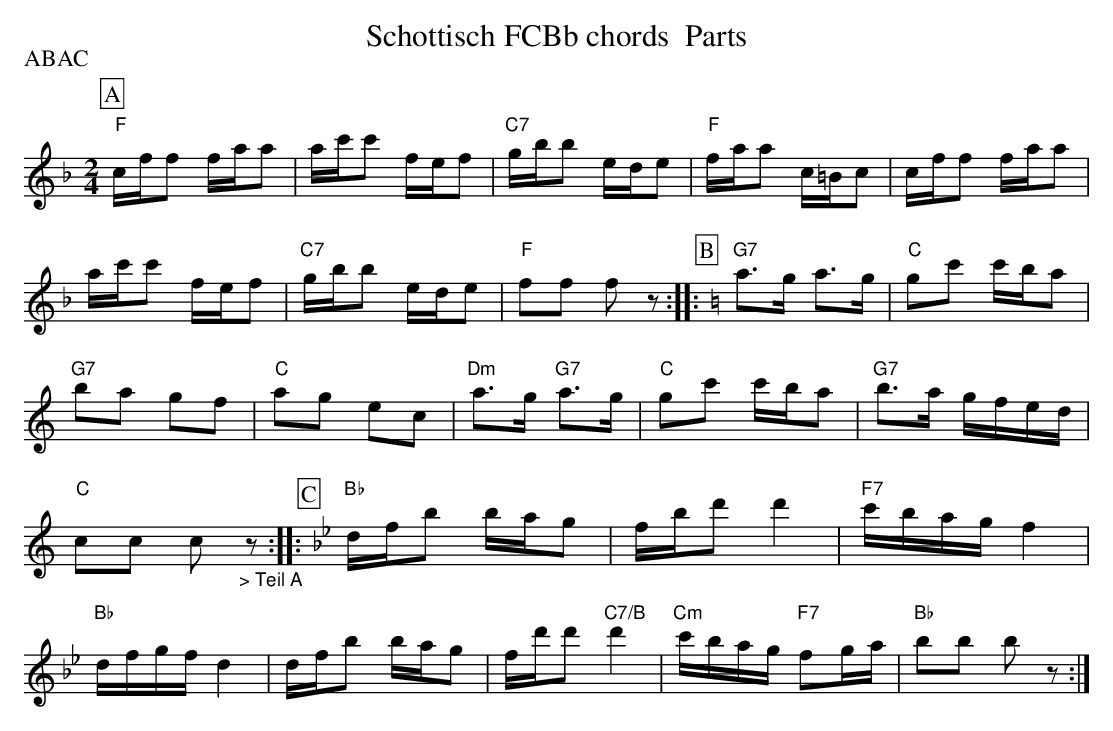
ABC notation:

X:1
T: Schottisch FCBb chords  Parts
P:ABAC
M:2/4
L:1/16
K:F %%MIDI gchordon
[P:A] "F"cff2 faa2 | ac'c'2 fef2 | "C7"gbb2 ede2 | "F"faa2 c=Bc2 | cff2 faa2 |
ac'c'2 fef2 | "C7"gbb2 ede2 | "F"f2f2 f2z2 :: [P:B] [K:C] [L:1/8] "G7"a>g a>g | "C"gc' c'/b/a |
"G7"ba gf | "C"ag ec | "Dm"a>g "G7"a>g | "C"gc' c'/b/a | "G7"b>a g/f/e/d/ |
"C"cc c"_> Teil A"z :: [P:C] [K:Bb] [L:1/16] "Bb"dfb2 bag2 | fbd'2 d'4 | "F7"c'bag f4 |
"Bb"dfgf d4 | dfb2 bag2 | fd'd'2 "C7/B"d'4 | "Cm"c'bag "F7"f2ga | "Bb"b2b2 b2z2 :|
